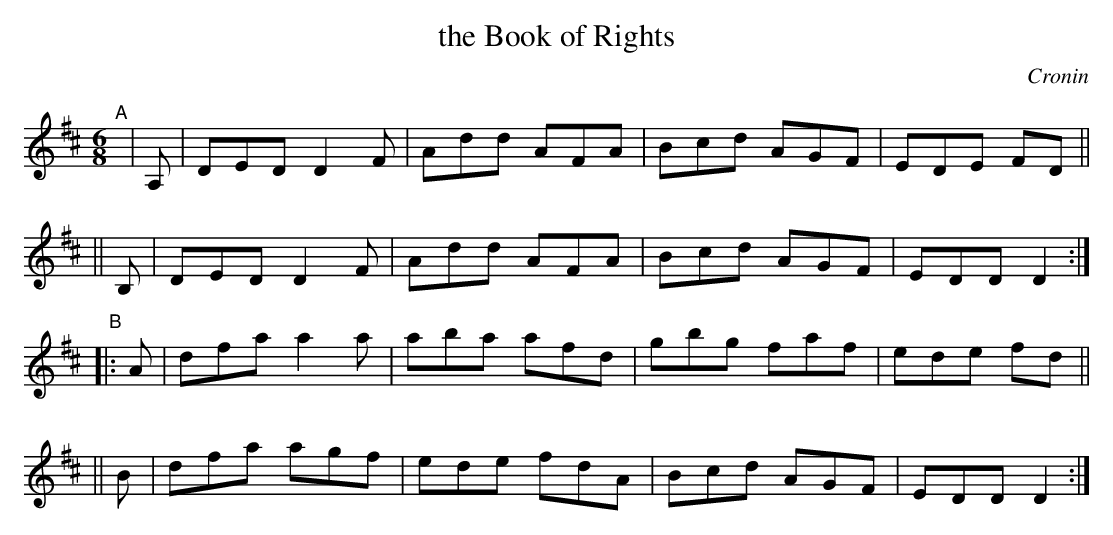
X:1
T: the Book of Rights
C: Cronin
M: 6/8
K: D
"^A"[|]\
|  A,| DED D2F | Add AFA | Bcd AGF | EDE FD ||
|| B,| DED D2F | Add AFA | Bcd AGF | EDD D2 :|
"^B"\
|: A | dfa a2a | aba afd | gbg faf | ede fd ||
|| B | dfa agf | ede fdA | Bcd AGF | EDD D2 :|
